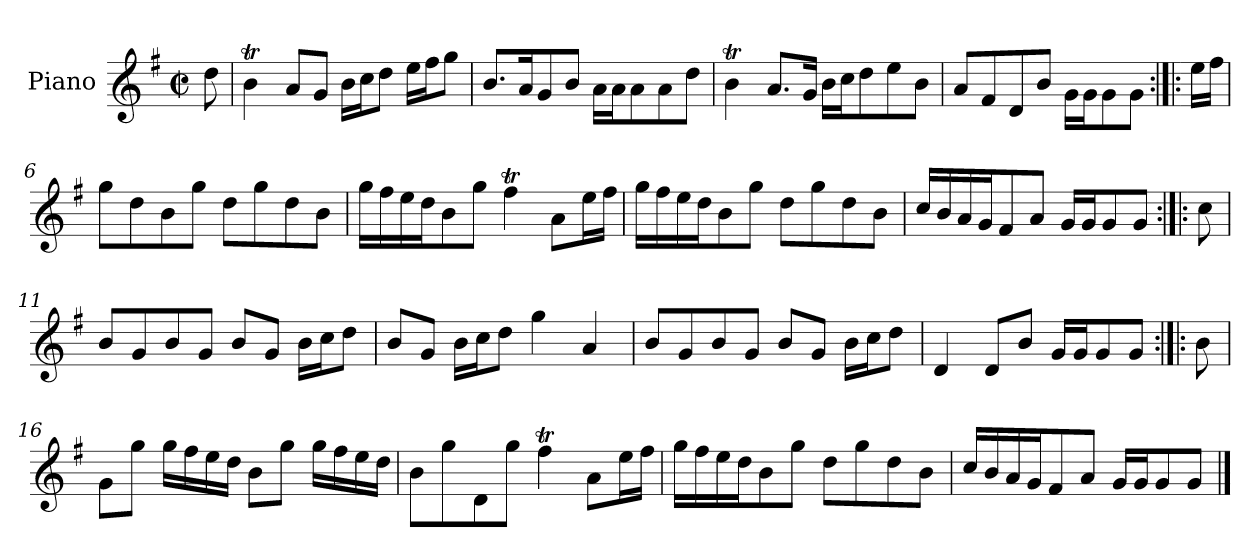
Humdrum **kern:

**kern
*part1
*staff1
*I"Piano
*I'Pno.
*clefG2
*k[f#]
*M2/2
*met(c|)
=
8dd\
=1
4bt\
8a/L
8g/J
16b\LL
16cc\J
8dd\J
16ee\LL
16ff#\J
8gg\J
=2
8.b/L
16a/K
8g/
8b/J
16a\LL
16a\J
8a\
8a\
8dd\J
=3
4bt\
8.a/L
16g/Jk
16b\LL
16cc\J
8dd\
8ee\
8b\J
=4
8a/L
8f#/
8d/
8b/J
16g\LL
16g\J
8g\
8g\J
=5:|!|:
16ee\LL
16ff#\JJ
=6
8gg\L
8dd\
8b\
8gg\J
8dd\L
8gg\
8dd\
8b\J
=7
16gg\LL
16ff#\
16ee\
16dd\J
8b\
8gg\J
4ff#t\
8a\L
16ee\L
16ff#\JJ
=8
16gg\LL
16ff#\
16ee\
16dd\J
8b\
8gg\J
8dd\L
8gg\
8dd\
8b\J
=9
16cc/LL
16b/
16a/
16g/J
8f#/
8a/J
16g/LL
16g/J
8g/
8g/J
=10:|!|:
8cc\
=11
8b/L
8g/
8b/
8g/J
8b/L
8g/J
16b\LL
16cc\J
8dd\J
=12
8b/L
8g/J
16b\LL
16cc\J
8dd\J
4gg\
4a/
=13
8b/L
8g/
8b/
8g/J
8b/L
8g/J
16b\LL
16cc\J
8dd\J
=14
4d/
8d/L
8b/J
16g/LL
16g/J
8g/
8g/J
=15:|!|:
8b\
=16
8g\L
8gg\J
16gg\LL
16ff#\
16ee\
16dd\JJ
8b\L
8gg\J
16gg\LL
16ff#\
16ee\
16dd\JJ
=17
8b\L
8gg\
8d\
8gg\J
4ff#t\
8a\L
16ee\L
16ff#\JJ
=18
16gg\LL
16ff#\
16ee\
16dd\J
8b\
8gg\J
8dd\L
8gg\
8dd\
8b\J
=19
16cc/LL
16b/
16a/
16g/J
8f#/
8a/J
16g/LL
16g/J
8g/
8g/J
==
*-
